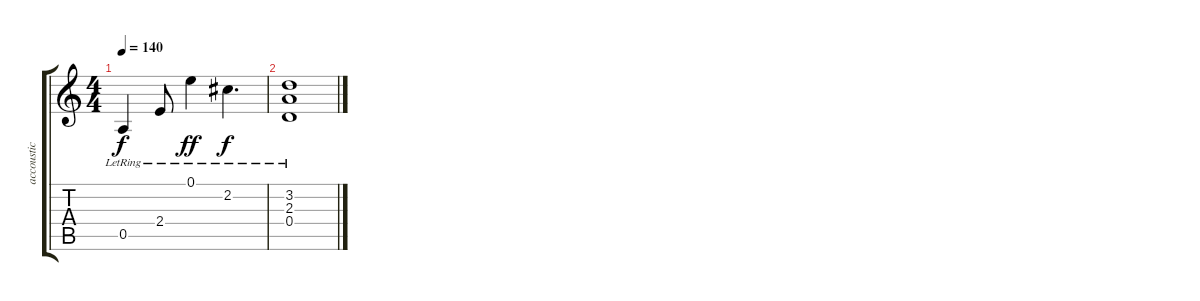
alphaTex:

\track ("accoustic guitar" "accoustic ") {instrument acousticguitarsteel}
\staff {score tabs}
\tuning (E4 B3 G3 D3 A2 E2) {hide}
\ts (4 4)
\tempo 140
\clef g2
\ks c
0.5{lr}.4{dy f} 2.4{lr}.8 0.1{lr}.4{dy ff} 2.2{lr}.4{d dy f} |
(3.2{lr} 2.3{lr} 0.4{lr}).1
